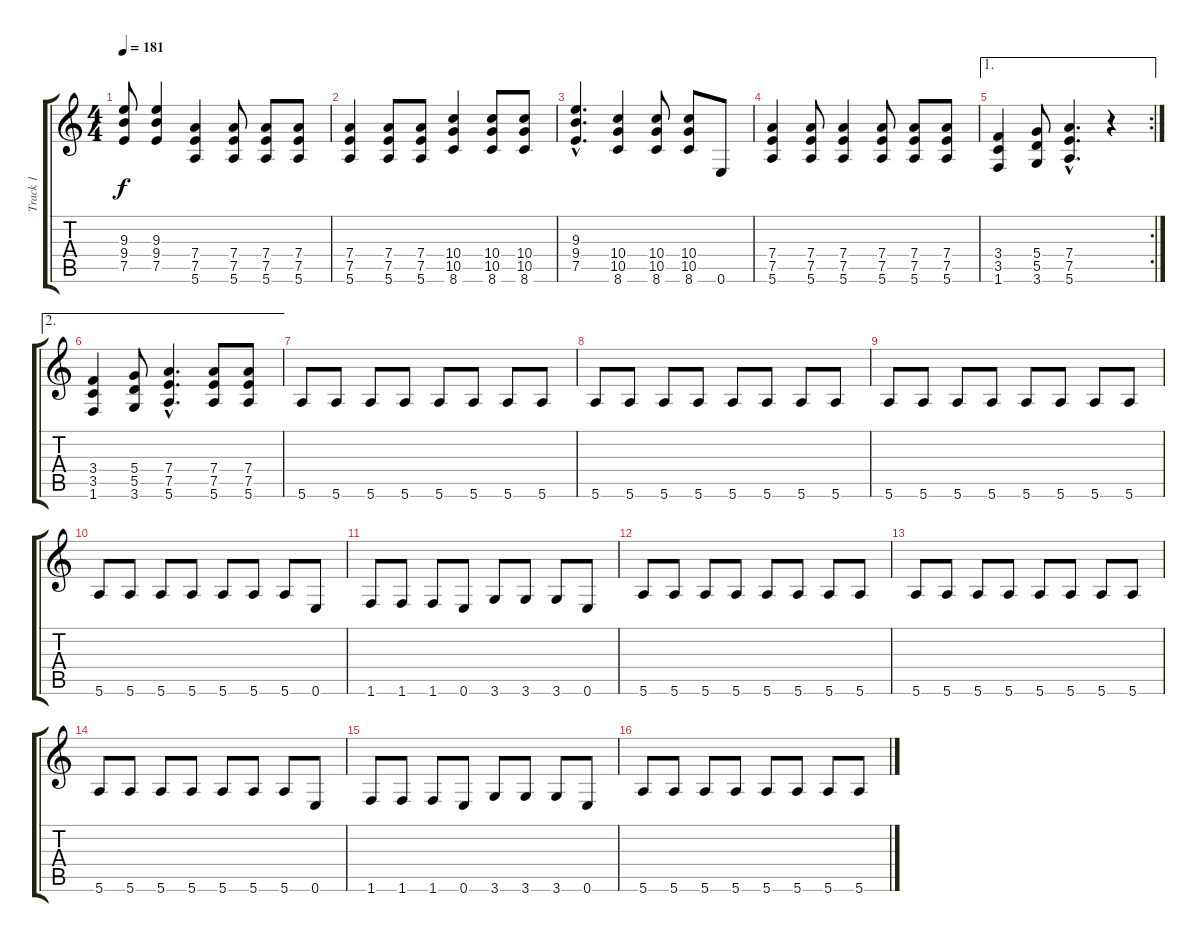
\track ("Track 1" "Track 1") {instrument overdrivenguitar}
\staff {score tabs}
\tuning (E4 B3 G3 D3 A2 E2) {hide}
\ts (4 4)
\tempo 181
\clef g2
\ks c
(9.3 9.4 7.5).8{dy f} (9.3 9.4 7.5).4 (7.4 7.5 5.6).4 (7.4 7.5 5.6).8 (7.4 7.5 5.6).8 (7.4 7.5 5.6).8 |
(7.4 7.5 5.6).4 (7.4 7.5 5.6).8 (7.4 7.5 5.6).8 (10.4 10.5 8.6).4 (10.4 10.5 8.6).8 (10.4 10.5 8.6).8 |
(9.3 9.4{hac} 7.5{hac}).4{d} (10.4 10.5 8.6).4 (10.4 10.5 8.6).8 (10.4 10.5 8.6).8 0.6.8 |
(7.4 7.5 5.6).4 (7.4 7.5 5.6).8 (7.4 7.5 5.6).4 (7.4 7.5 5.6).8 (7.4 7.5 5.6).8 (7.4 7.5 5.6).8 |
\ae 1
\rc 2
(3.4 3.5 1.6).4 (5.4 5.5 3.6).8 (7.4{hac} 7.5{hac} 5.6{hac}).4{d} r.4 |
\ae 2
(3.4 3.5 1.6).4 (5.4 5.5 3.6).8 (7.4{hac} 7.5{hac} 5.6{hac}).4{d} (7.4 7.5 5.6).8 (7.4 7.5 5.6).8 |
5.6.8{instrument distortionguitar} 5.6.8 5.6.8 5.6.8 5.6.8 5.6.8 5.6.8 5.6.8 |
5.6.8 5.6.8 5.6.8 5.6.8 5.6.8 5.6.8 5.6.8 5.6.8 |
5.6.8 5.6.8 5.6.8 5.6.8 5.6.8 5.6.8 5.6.8 5.6.8 |
5.6.8 5.6.8 5.6.8 5.6.8 5.6.8 5.6.8 5.6.8 0.6.8 |
1.6.8 1.6.8 1.6.8 0.6.8 3.6.8 3.6.8 3.6.8 0.6.8 |
5.6.8 5.6.8 5.6.8 5.6.8 5.6.8 5.6.8 5.6.8 5.6.8 |
5.6.8 5.6.8 5.6.8 5.6.8 5.6.8 5.6.8 5.6.8 5.6.8 |
5.6.8 5.6.8 5.6.8 5.6.8 5.6.8 5.6.8 5.6.8 0.6.8 |
1.6.8 1.6.8 1.6.8 0.6.8 3.6.8 3.6.8 3.6.8 0.6.8 |
5.6.8 5.6.8 5.6.8 5.6.8 5.6.8 5.6.8 5.6.8 5.6.8
